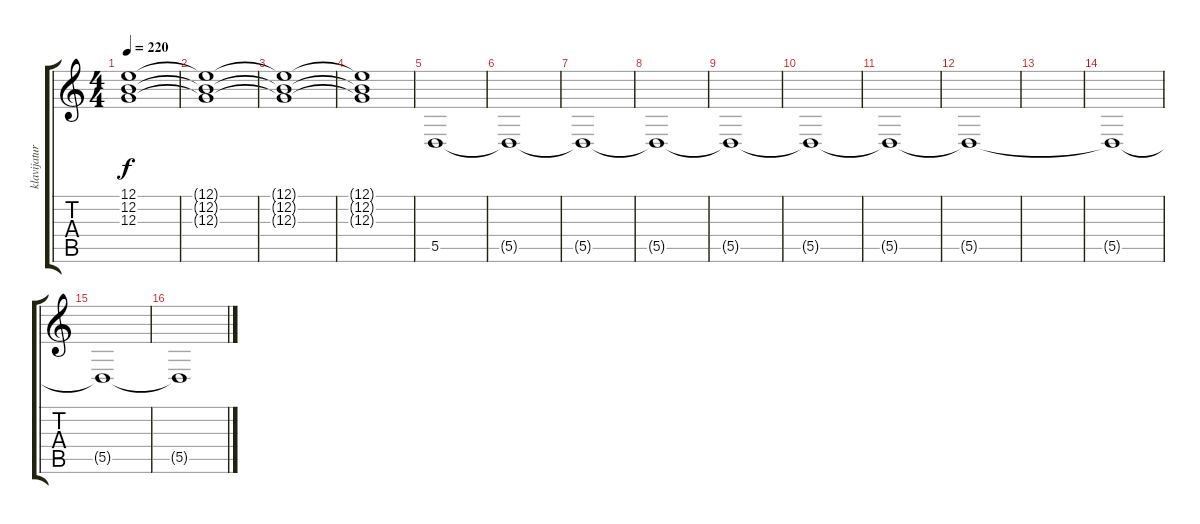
\track ("klavijature" "klavijatur") {instrument stringensemble2}
\staff {score tabs}
\tuning (E4 B3 G3 D3 A2 E2) {hide}
\ts (4 4)
\tempo 220
\clef g2
\ks c
(12.1{t} 12.2{t} 12.3{t}).1{dy f} |
(12.1{t} 12.2{t} 12.3{t}).1 |
(12.1{t} 12.2{t} 12.3{t}).1 |
(12.1{t} 12.2{t} 12.3{t}).1 |
5.5.1 |
5.5{t}.1 |
5.5{t}.1 |
5.5{t}.1 |
5.5{t}.1 |
5.5{t}.1 |
5.5{t}.1 |
5.5{t}.1 |
|
5.5{t}.1 |
5.5{t}.1 |
5.5{t}.1
